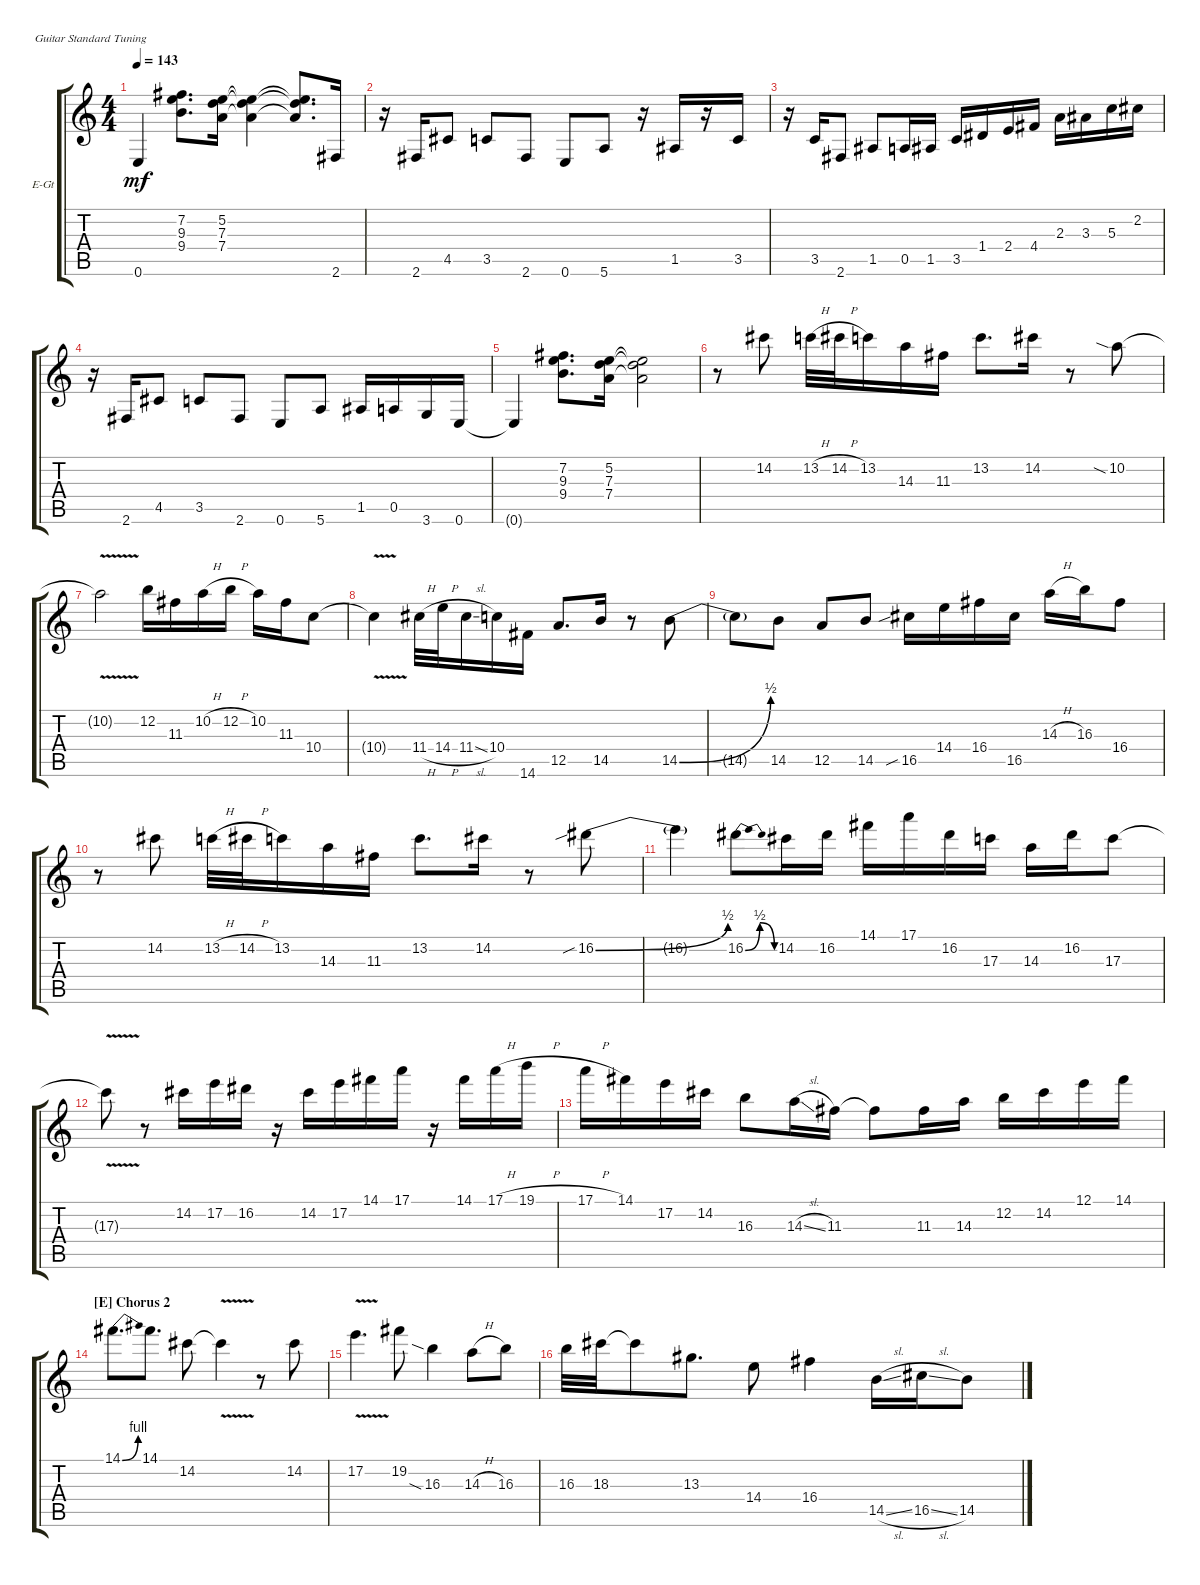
\defaultSystemsLayout 4
\bracketExtendMode groupsimilarinstruments
\firstSystemTrackNameOrientation horizontal
\otherSystemsTrackNameOrientation horizontal
\chordDiagramsInScore
\track ("Electric Guitar" "E-Gt") {instrument overdrivenguitar}
\staff {score tabs}
\tuning (E4 B3 G3 D3 A2 E2)
\ts (4 4)
\tempo 143
\clef g2
\ks c
0.6{t}.4{dy mf} (9.4 9.3 7.2{acc #}).8{d} (7.4 7.3 5.2).16 (7.4{t} 7.3{t} 5.2{t}).4 (7.4{t} 7.3{t} 5.2{t}).8{d} 2.6{acc #}.16 |
r.16 2.6{acc #}.16 4.5{acc #}.8 3.5.8 2.6{acc #}.8 0.6.8 5.6.8 r.16 1.5{acc #}.16 r.16 3.5.16 |
r.16 3.5.16 2.6{acc #}.8 1.5{acc #}.8 0.5.16 1.5{acc #}.16 3.5.16 1.4{acc #}.16 2.4.16 4.4{acc #}.16 2.3.16 3.3{acc #}.16 5.3.16 2.2{acc #}.16 |
r.16 2.6{acc #}.16 4.5{acc #}.8 3.5.8 2.6{acc #}.8 0.6.8 5.6.8 1.5{acc #}.16 0.5.16 3.6.16 0.6.16 |
0.6{t}.4 (9.4 9.3 7.2{acc #}).8{d} (7.4 7.3 5.2).16 (7.4{t} 7.3{t} 5.2{t}).2 |
r.8 14.2{acc #}.8 13.2{h}.32 14.2{h acc #}.32 13.2.16 14.3.16 11.3{acc #}.16 13.2.8{d} 14.2{acc #}.16 r.8 10.2{sia}.8 |
10.2{v t}.2 12.2.16 11.3{acc #}.16 10.2{h}.16 12.2{h}.16 10.2.16 11.3{acc #}.16 10.4.8 |
10.4{v t}.4 11.4{h acc #}.32 14.4{h}.32 11.4{sl acc #}.16 10.4.16 14.6{acc #}.16 12.5.8{d} 14.5.16 r.8 14.5{be (bend 0 0 44.4 2)}.8 |
14.5{t}.8 14.5.8 12.5.8 14.5.8 16.5{sib acc #}.16 14.4.16 16.4{acc #}.16 16.5{acc #}.16 14.3{h}.16 16.3.16 16.4{acc #}.8 |
r.8 14.2{acc #}.8 13.2{h}.32 14.2{h acc #}.32 13.2.16 14.3.16 11.3{acc #}.16 13.2.8{d} 14.2{acc #}.16 r.8 16.2{be (bend 0 0 39.6 2) sib acc #}.8 |
16.2{t}.4 16.2{be (bendrelease 0 0 10.799999999999999 2 20.4 2 30 0) acc #}.8 14.2{acc #}.16 16.2{acc #}.16 14.1{acc #}.16 17.1.16 16.2{acc #}.16 17.3.16 14.3.16 16.2{acc #}.16 17.3.8 |
17.3{v t}.8 r.8 14.2{acc #}.16 17.2.16 16.2{acc #}.16 r.16 14.2{acc #}.16 17.2.16 14.1{acc #}.16 17.1.16 r.16 14.1{acc #}.16 17.1{h}.16 19.1{h}.16 |
17.1{h}.16 14.1{acc #}.16 17.2.16 14.2{acc #}.16 16.3.8 14.3{sl}.16 11.3{acc #}.16 11.3{t acc #}.8 11.3{acc #}.16 14.3.16 12.2.16 14.2{acc #}.16 12.1.16 14.1{acc #}.16 |
\section ("E" "Chorus 2")
14.1{be (bend 0 0 15 4) acc #}.8{d} 14.1{acc #}.8{d} 14.2{acc #}.8 14.2{v t acc #}.4 r.8 14.2{acc #}.8 |
17.2{v}.4{d} 19.2{acc #}.8 16.3{sia}.4 14.3{h}.8 16.3.8 |
16.3.32 18.3{acc #}.32 18.3{t acc #}.8 13.3{acc #}.8{d} 14.4.8 16.4{acc #}.4 14.5{sl}.16 16.5{sl acc #}.16 14.5.8
